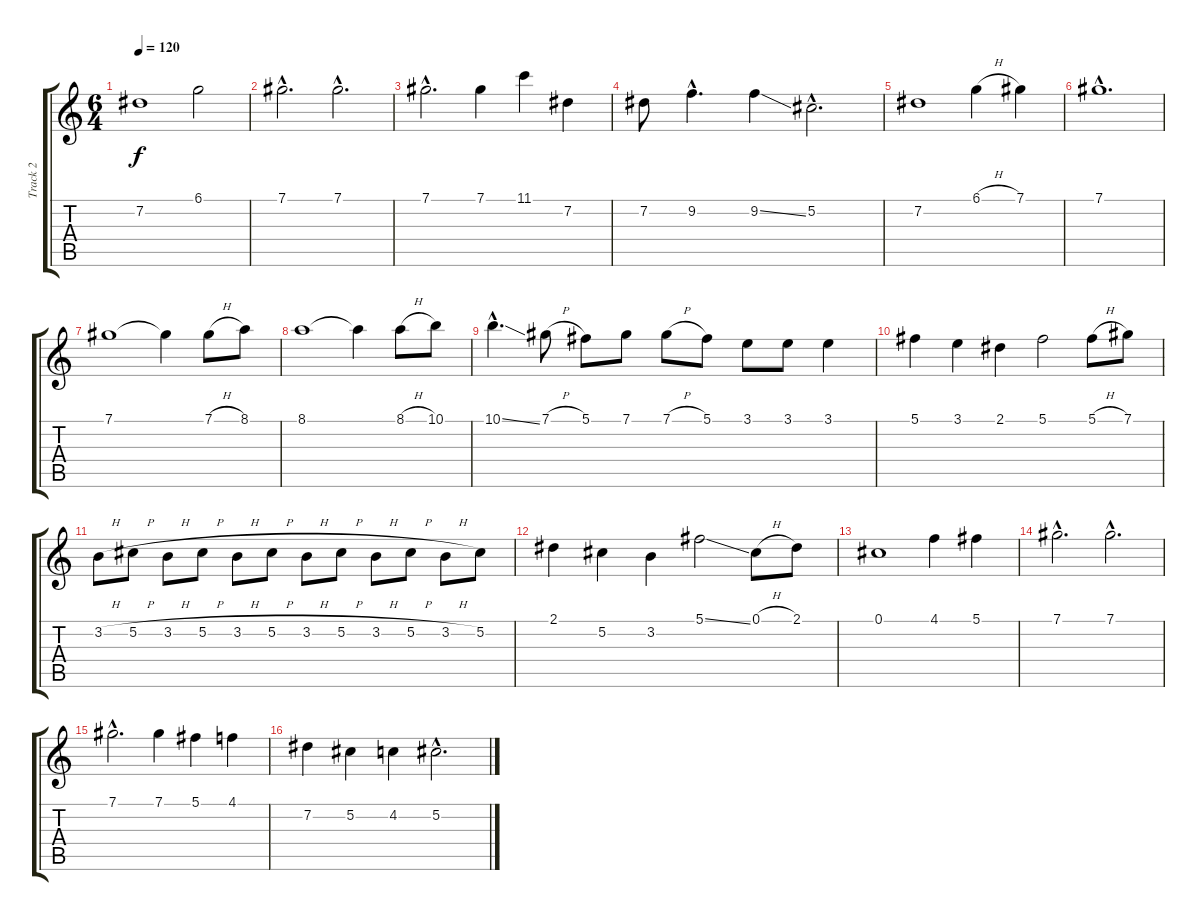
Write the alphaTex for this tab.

\track ("Track 2" "Track 2") {instrument electricguitarjazz}
\staff {score tabs}
\tuning (Db4 Ab3 E3 B2 Gb2 Db2) {hide}
\ts (6 4)
\tempo 120
\clef g2
\ks c
7.2.1{dy f} 6.1.2 |
7.1{hac}.2{d} 7.1{hac}.2{d} |
7.1{hac}.2{d} 7.1.4 11.1.4 7.2.4 |
7.2.8 9.2{hac}.4{d} 9.2{ss}.4 5.2{hac}.2{d} |
7.2.1 6.1{h}.4 7.1.4 |
7.1{hac}.1{d} |
7.1.1 7.1{t}.4 7.1{h}.8 8.1.8 |
8.1.1 8.1{t}.4 8.1{h}.8 10.1.8 |
10.1{ss hac}.4{d} 7.1{h}.8 5.1.8 7.1.8 7.1{h}.8 5.1.8 3.1.8 3.1.8 3.1.4 |
5.1.4 3.1.4 2.1.4 5.1.2 5.1{h}.8 7.1.8 |
3.2{h}.8 5.2{h}.8 3.2{h}.8 5.2{h}.8 3.2{h}.8 5.2{h}.8 3.2{h}.8 5.2{h}.8 3.2{h}.8 5.2{h}.8 3.2{h}.8 5.2.8 |
2.1.4 5.2.4 3.2.4 5.1{ss}.2 0.1{h}.8 2.1.8 |
0.1.1 4.1.4 5.1.4 |
7.1{hac}.2{d volume 8} 7.1{hac}.2{d} |
7.1{hac}.2{d} 7.1.4 5.1.4 4.1.4 |
7.2.4 5.2.4 4.2.4 5.2{hac}.2{d}
